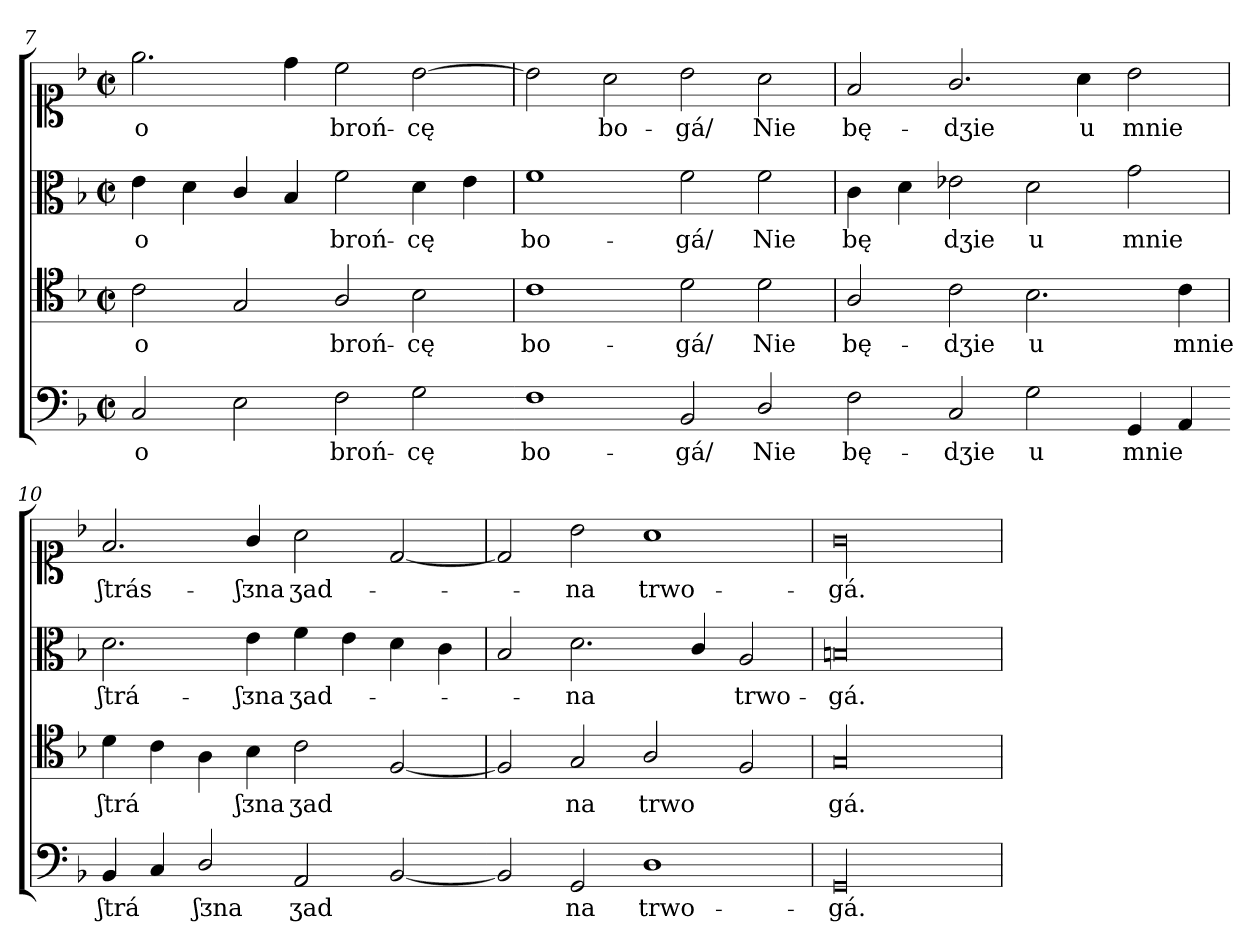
**kern	**text	**kern	**text	**kern	**text	**kern	**text
*part4	*part4	*part3	*part3	*part2	*part2	*part1	*part1
*staff4	*staff4	*staff3	*staff3	*staff2	*staff2	*staff1	*staff1
*clefF4	*	*clefC4	*	*clefC3	*	*clefC1	*
*k[b-]	*	*k[b-]	*	*k[b-]	*	*k[b-]	*
*M4/2	*	*M4/2	*	*M4/2	*	*M4/2	*
*met(c|)	*	*met(c|)	*	*met(c|)	*	*met(c|)	*
=7	=7	=7	=7	=7	=7	=7	=7
2C	o	2c	o	4e	o	2.ee	o
.	.	.	.	4d	.	.	.
2E	.	2G	.	4c/	.	.	.
.	.	.	.	4B-	.	4dd	.
2F	broń-	2A/	broń-	2f	broń-	2cc	broń-
2G	-cę	2B-	-cę	4d	-cę	[2b-	-cę
.	.	.	.	4e	.	.	.
=8-	=8	=8	=8	=8	=8	=8	=8
1F	bo-	1c	bo-	1f	bo-	2b-]	.
.	.	.	.	.	.	2a	bo-
2BB-	-gá/	2d	-gá/	2f	-gá/	2b-	-gá/
2D/	Nie	2d	Nie	2f	Nie	2a	Nie
=9-	=9	=9	=9	=9	=9	=9	=9
2F	bę-	2A/	bę-	4c	bę	2f	bę-
.	.	.	.	4d	.	.	.
2C	-dӡie	2c	-dӡie	2e-X	dӡie	2.g/	-dӡie
2G	u	2.B-	u	2d	u	.	.
.	.	.	.	.	.	4a	u
4GG	mnie	.	.	2g	mnie	2b-	mnie
4AA	.	4c	mnie	.	.	.	.
=10-	=10	=10	=10	=10	=10	=10	=10
4BB-	ʃtrá	4d	ʃtrá	2.d	ʃtrá-	2.f	ʃtrás-
4C	.	4c	.	.	.	.	.
2D/	ʃᴣna	4A	.	.	.	.	.
.	.	4B-	ʃᴣna	4e	-ʃᴣna	4g/	ʃᴣna
2AA	ӡad	2c	ӡad	4f	ӡad-	2a	ӡad-
.	.	.	.	4e	.	.	.
[2BB-	.	[2F	.	4d	.	[2d	.
.	.	.	.	4c	.	.	.
=11-	=11	=11	=11	=11	=11	=11	=11
2BB-]	.	2F]	.	2B-	.	2d]	.
2GG	na	2G	na	2.d	na	2b-	na
1D	trwo-	2A/	trwo	.	.	1a	-trwo-
.	.	.	.	4c/	.	.	.
.	.	2F	.	2A	trwo-	.	.
=12	=12	=12	=12	=12	=12	=12	=12
!LO:N:vis=00	!	!LO:N:vis=00	!	!LO:N:vis=00	!	!LO:N:vis=00	!
0GG/	-gá.	0G/	gá.	0Bn/	-gá.	0g	-gá.
=	=	=	=	=	=	=	=
*-	*-	*-	*-	*-	*-	*-	*-
